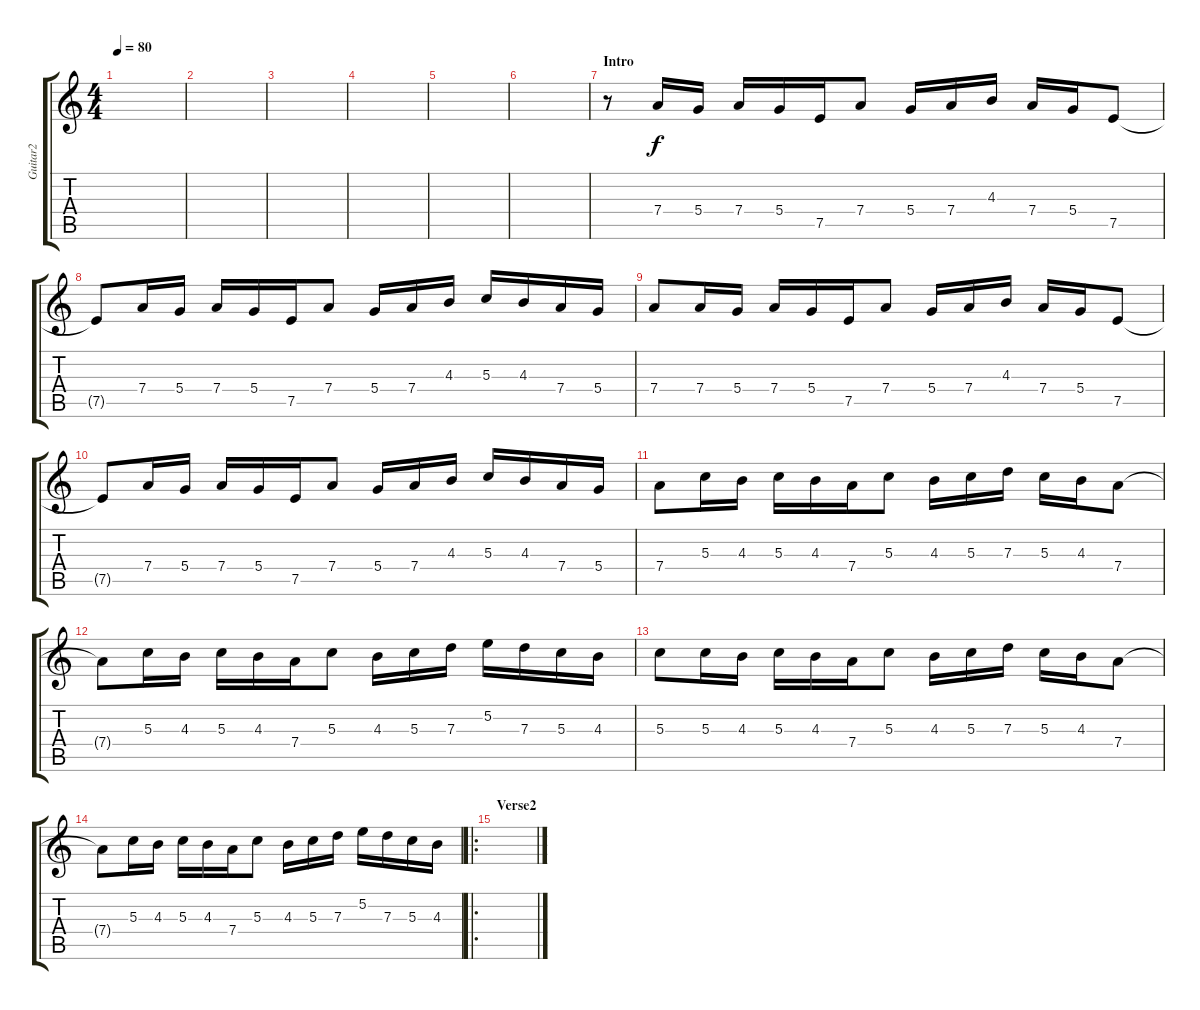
\track ("Guitar2" "Guitar2") {instrument overdrivenguitar}
\staff {score tabs}
\tuning (E4 B3 G3 D3 A2 E2) {hide}
\ts (4 4)
\tempo 80
\clef g2
\ks c
|
|
|
|
|
|
\section ("" "Intro")
r.8 7.4.16 5.4.16 7.4.16 5.4.16 7.5.16 7.4.8 5.4.16 7.4.16 4.3.16 7.4.16 5.4.16 7.5.8 |
7.5{t}.8 7.4.16 5.4.16 7.4.16 5.4.16 7.5.16 7.4.8 5.4.16 7.4.16 4.3.16 5.3.16 4.3.16 7.4.16 5.4.16 |
7.4.8 7.4.16 5.4.16 7.4.16 5.4.16 7.5.16 7.4.8 5.4.16 7.4.16 4.3.16 7.4.16 5.4.16 7.5.8 |
7.5{t}.8 7.4.16 5.4.16 7.4.16 5.4.16 7.5.16 7.4.8 5.4.16 7.4.16 4.3.16 5.3.16 4.3.16 7.4.16 5.4.16 |
7.4.8 5.3.16 4.3.16 5.3.16 4.3.16 7.4.16 5.3.8 4.3.16 5.3.16 7.3.16 5.3.16 4.3.16 7.4.8 |
7.4{t}.8 5.3.16 4.3.16 5.3.16 4.3.16 7.4.16 5.3.8 4.3.16 5.3.16 7.3.16 5.2.16 7.3.16 5.3.16 4.3.16 |
5.3.8 5.3.16 4.3.16 5.3.16 4.3.16 7.4.16 5.3.8 4.3.16 5.3.16 7.3.16 5.3.16 4.3.16 7.4.8 |
7.4{t}.8 5.3.16 4.3.16 5.3.16 4.3.16 7.4.16 5.3.8 4.3.16 5.3.16 7.3.16 5.2.16 7.3.16 5.3.16 4.3.16 |
\ro
\section ("" "Verse2")
